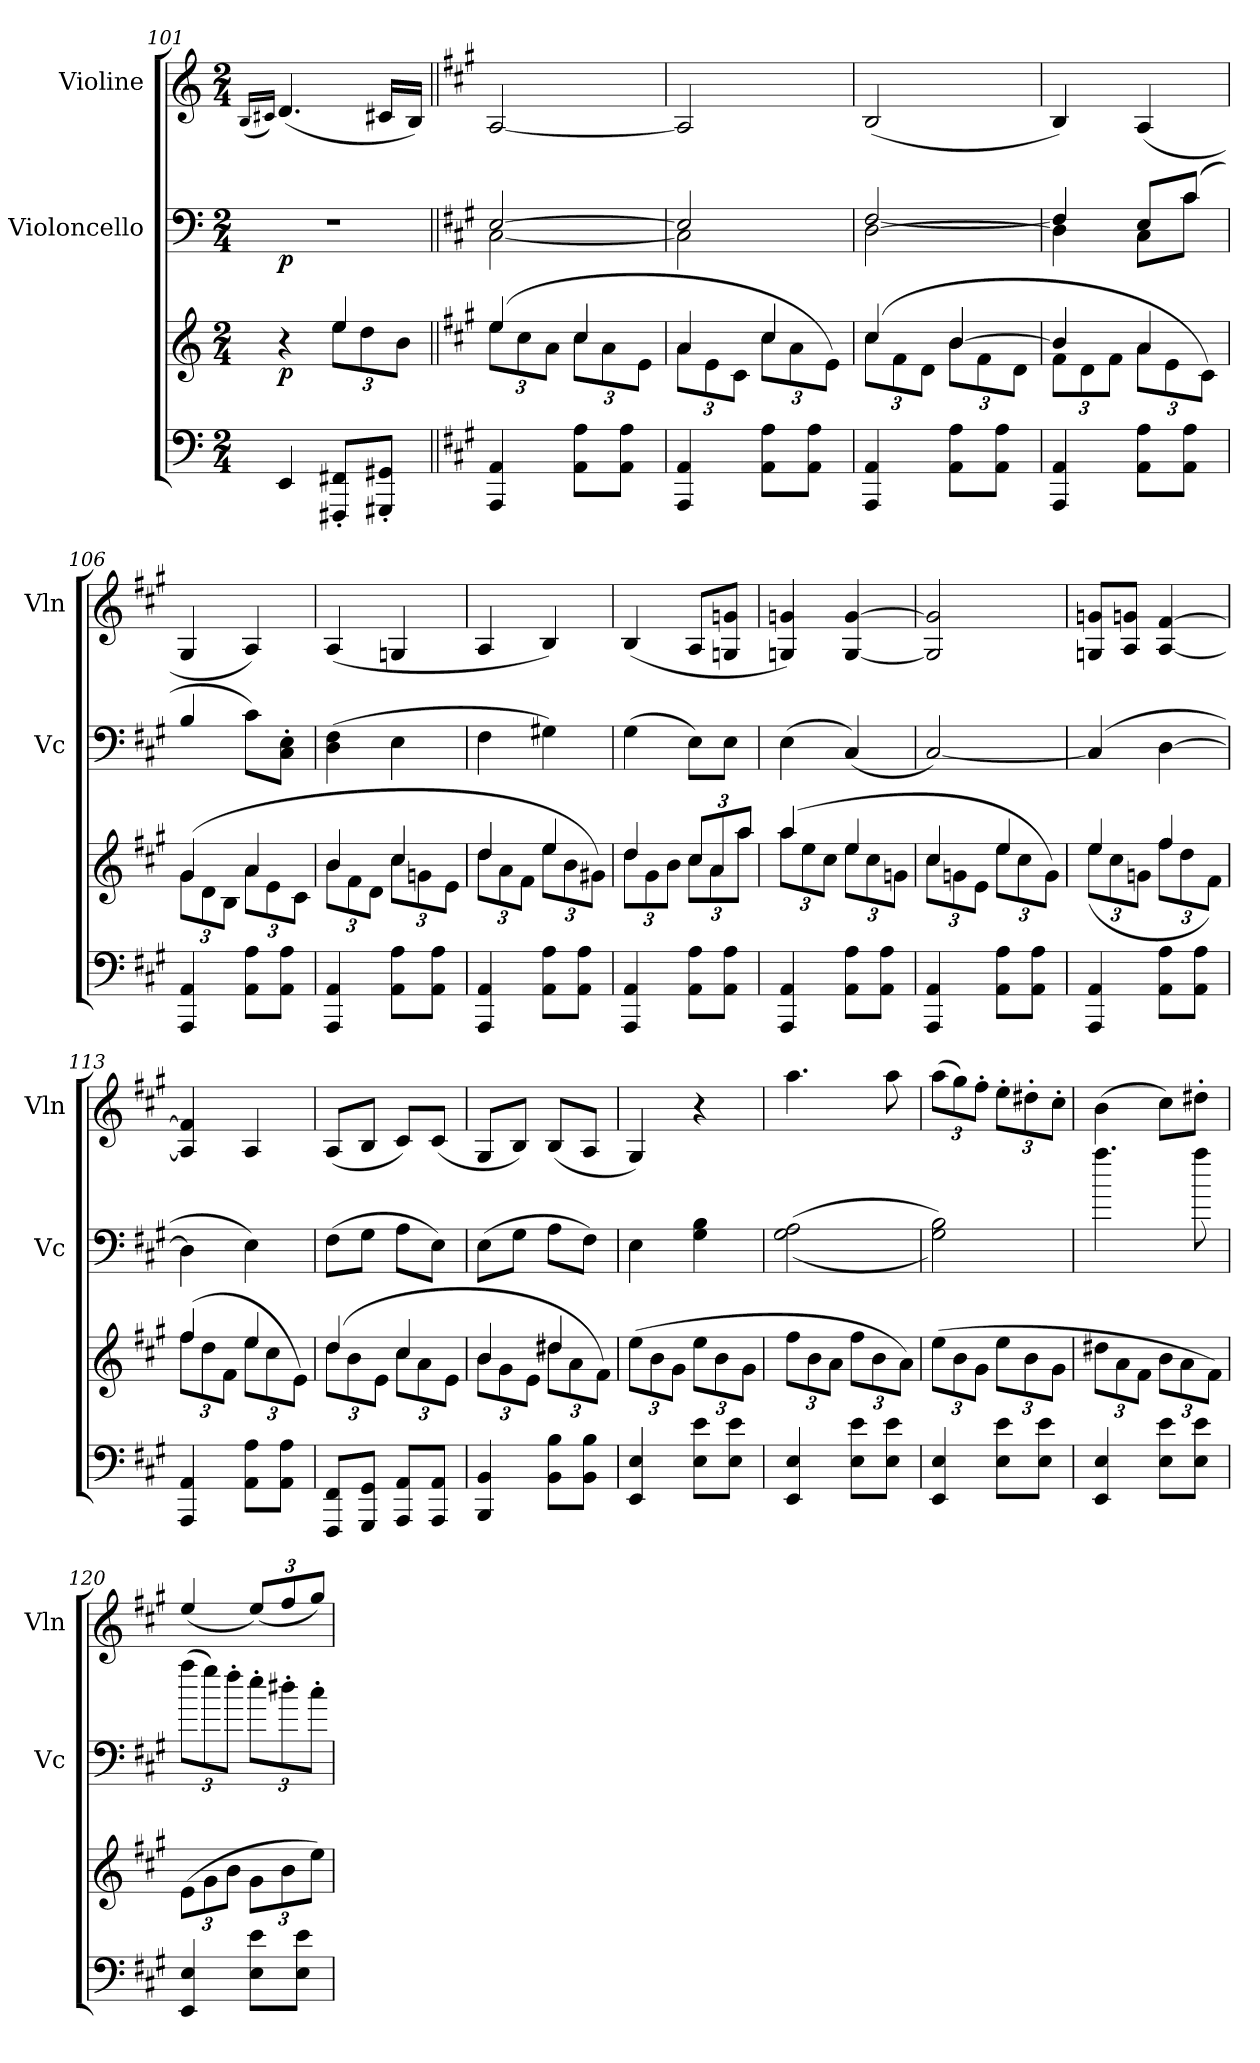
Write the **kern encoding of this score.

**kern	**kern	**dynam	**kern	**dynam	**kern
*part3	*part3	*part3	*part2	*part2	*part1
*staff4	*staff3	*staff3/4	*staff2	*staff2	*staff1
*	*	*	*I"Violoncello	*	*I"Violine
*	*	*	*I'Vc	*	*I'Vln
*clefF4	*clefG2	*	*clefF4	*	*clefG2
*k[]	*k[]	*	*k[]	*	*k[]
*M2/4	*M2/4	*	*M2/4	*	*M2/4
=101	=101	=101	=101	=101	=101
.	.	.	.	.	(<16qqB/LL
.	.	.	.	.	16qqc#X/JJ)
*	*^	*	*	*	*
!	!	!	!LO:DY:b	!	!LO:DY:b	!
4EE/	4r	4ryy	p	2r	p	(<4.d/
*	*	*Xbrackettup	*	*	*	*
8FFF#X'/ 8FF#X'/L	4ee/	12ee\L	.	.	.	.
.	.	12dd\	.	.	.	.
8GGG#X'/ 8GG#X'/J	.	.	.	.	.	16c#X/LL
.	.	12b\J	.	.	.	.
.	.	.	.	.	.	16B/JJ)
=102||	=102||	=102||	=102||	=102||	=102||	=102||
*k[f#c#g#]	*k[f#c#g#]	*	*	*k[f#c#g#]	*	*k[f#c#g#]
*	*	*	*	*^	*	*
4AAA/ 4AA/	(>4ee/	12ee\L	.	[2E/	[2C#\	.	[2A/
.	.	12cc#\	.	.	.	.	.
.	.	12a\J	.	.	.	.	.
8AA\ 8A\L	4cc#/	12cc#\L	.	.	.	.	.
.	.	12a\	.	.	.	.	.
8AA\ 8A\J	.	.	.	.	.	.	.
.	.	12e\J	.	.	.	.	.
=103	=103	=103	=103	=103	=103	=103	=103
4AAA/ 4AA/	4a/	12a\L	.	2E/]	2C#\]	.	2A/]
.	.	12e\	.	.	.	.	.
.	.	12c#\J	.	.	.	.	.
8AA\ 8A\L	4cc#/	12cc#\L	.	.	.	.	.
.	.	12a\	.	.	.	.	.
8AA\ 8A\J	.	.	.	.	.	.	.
.	.	12e\J)	.	.	.	.	.
=104	=104	=104	=104	=104	=104	=104	=104
4AAA/ 4AA/	(>4cc#/	12cc#\L	.	[2D\	[2F#/	.	(<2B/
.	.	12f#\	.	.	.	.	.
.	.	12d\J	.	.	.	.	.
8AA\ 8A\L	[4b/	12b\L	.	.	.	.	.
.	.	12f#\	.	.	.	.	.
8AA\ 8A\J	.	.	.	.	.	.	.
.	.	12d\J	.	.	.	.	.
=105	=105	=105	=105	=105	=105	=105	=105
4AAA/ 4AA/	4b/]	12f#\L	.	4D\]	4F#/]	.	4B/)
.	.	12d\	.	.	.	.	.
.	.	12f#\J	.	.	.	.	.
8AA\ 8A\L	4a/	12a\L	.	8E/L	8C#\L	.	(<4A/
.	.	12e\	.	.	.	.	.
8AA\ 8A\J	.	.	.	(>8c#/J	8c#\J	.	.
.	.	12c#\J)	.	.	.	.	.
*	*	*	*	*v	*v	*	*
=106	=106	=106	=106	=106	=106	=106
4AAA/ 4AA/	(>4g#/	12g#\L	.	4B/	.	4G#/
.	.	12d\	.	.	.	.
.	.	12B\J	.	.	.	.
8AA\ 8A\L	4a/	12a\L	.	8c#\L)	.	4A/)
.	.	12e\	.	.	.	.
8AA\ 8A\J	.	.	.	8C#'\ 8E'\J	.	.
.	.	12c#\J	.	.	.	.
=107	=107	=107	=107	=107	=107	=107
4AAA/ 4AA/	4b/	12b\L	.	(>4D\ 4F#\	.	(<4A/
.	.	12f#\	.	.	.	.
.	.	12d\J	.	.	.	.
8AA\ 8A\L	4cc#/	12cc#\L	.	4E\	.	4Gn/
.	.	12gn\	.	.	.	.
8AA\ 8A\J	.	.	.	.	.	.
.	.	12e\J	.	.	.	.
=108	=108	=108	=108	=108	=108	=108
4AAA/ 4AA/	4dd/	12dd\L	.	4F#\	.	4A/
.	.	12a\	.	.	.	.
.	.	12f#\J	.	.	.	.
8AA\ 8A\L	4ee/	12ee\L	.	4G#X\)	.	4B/)
.	.	12b\	.	.	.	.
8AA\ 8A\J	.	.	.	.	.	.
.	.	12g#X\J)	.	.	.	.
=109	=109	=109	=109	=109	=109	=109
4AAA/ 4AA/	4dd/	12dd\L	.	(>4G#\	.	(<4B/
.	.	12g#\	.	.	.	.
.	.	12b\J	.	.	.	.
8AA\ 8A\L	12cc#/L	12cc#\L	.	8E\L)	.	8A/L
.	12a/	12a\	.	.	.	.
8AA\ 8A\J	.	.	.	8E\J	.	8Gn/ 8gn/J
.	12aa/J	12aa\J	.	.	.	.
=110	=110	=110	=110	=110	=110	=110
4AAA/ 4AA/	(>4aa/	12aa\L	.	(>4E\	.	4Gn/ 4gn/)
.	.	12ee\	.	.	.	.
.	.	12cc#\J	.	.	.	.
8AA\ 8A\L	4ee/	12ee\L	.	(<4C#/)	.	[4G/ [4g/
.	.	12cc#\	.	.	.	.
8AA\ 8A\J	.	.	.	.	.	.
.	.	12gn\J	.	.	.	.
=111	=111	=111	=111	=111	=111	=111
4AAA/ 4AA/	4cc#/	12cc#\L	.	[2C#/)	.	2Gn]/ 2g]/
.	.	12gn\	.	.	.	.
.	.	12e\J	.	.	.	.
8AA\ 8A\L	4ee/	12ee\L	.	.	.	.
.	.	12cc#\	.	.	.	.
8AA\ 8A\J	.	.	.	.	.	.
.	.	12g\J)	.	.	.	.
=112	=112	=112	=112	=112	=112	=112
4AAA/ 4AA/	4ee/	(>12ee\L	.	(>4C#/]	.	8G/ 8g/L
.	.	12cc#\	.	.	.	.
.	.	.	.	.	.	8A/ 8gn/J
.	.	12gn\J	.	.	.	.
8AA\ 8A\L	4ff#/	12ff#\L	.	[4D\	.	[4A/ [4f#/
.	.	12dd\	.	.	.	.
8AA\ 8A\J	.	.	.	.	.	.
.	.	12f#\J)	.	.	.	.
=113	=113	=113	=113	=113	=113	=113
4AAA/ 4AA/	(>4ff#/	12ff#\L	.	4D\]	.	4A]/ 4f#]/
.	.	12dd\	.	.	.	.
.	.	12f#\J	.	.	.	.
8AA\ 8A\L	4ee/	12ee\L	.	4E\)	.	4A/
.	.	12cc#\	.	.	.	.
8AA\ 8A\J	.	.	.	.	.	.
.	.	12e\J)	.	.	.	.
=114	=114	=114	=114	=114	=114	=114
8FFF#/ 8FF#/L	(>4dd/	12dd\L	.	(>8F#\L	.	(<8A/L
.	.	12b\	.	.	.	.
8GGG#/ 8GG#/J	.	.	.	8G#\J	.	8B/J
.	.	12e\J	.	.	.	.
8AAA/ 8AA/L	4cc#/	12cc#\L	.	8A\L	.	8c#/L)
.	.	12a\	.	.	.	.
8AAA/ 8AA/J	.	.	.	8E\J)	.	(<8c#/J
.	.	12e\J	.	.	.	.
=115	=115	=115	=115	=115	=115	=115
4BBB/ 4BB/	4b/	12b\L	.	(>8E\L	.	8G#/L
.	.	12g#\	.	.	.	.
.	.	.	.	8G#\J	.	8B/J)
.	.	12e\J	.	.	.	.
8BB\ 8B\L	4dd#X/	12dd#\L	.	8A\L	.	(<8B/L
.	.	12a\	.	.	.	.
8BB\ 8B\J	.	.	.	8F#\J)	.	8A/J
.	.	12f#\J)	.	.	.	.
*	*v	*v	*	*	*	*
=116	=116	=116	=116	=116	=116
4EE/ 4E/	(>12ee\L	.	4E\	.	4G#/)
.	12b\	.	.	.	.
.	12g#\J	.	.	.	.
8E\ 8e\L	12ee\L	.	4G#\ 4B\	.	4r
.	12b\	.	.	.	.
8E\ 8e\J	.	.	.	.	.
.	12g#\J	.	.	.	.
=117	=117	=117	=117	=117	=117
4EE/ 4E/	12ff#\L	.	(>(>2G#\ 2A\	.	4.aa\
.	12b\	.	.	.	.
.	12a\J	.	.	.	.
8E\ 8e\L	12ff#\L	.	.	.	.
.	12b\	.	.	.	.
8E\ 8e\J	.	.	.	.	8aa\
.	12a\J)	.	.	.	.
=118	=118	=118	=118	=118	=118
*	*	*	*	*	*Xbrackettup
4EE/ 4E/	(>12ee\L	.	2G#\ 2B\))	.	(<12aa\L
.	12b\	.	.	.	12gg#\)
.	12g#\J	.	.	.	12ff#'\J
8E\ 8e\L	12ee\L	.	.	.	12ee'\L
.	12b\	.	.	.	12dd#X'\
8E\ 8e\J	.	.	.	.	.
.	12g#\J	.	.	.	12cc#'\J
=119	=119	=119	=119	=119	=119
4EE/ 4E/	12dd#X\L	.	4.aa\	.	(<4b\
.	12a\	.	.	.	.
.	12f#\J	.	.	.	.
8E\ 8e\L	12b\L	.	.	.	8cc#\L)
.	12a\	.	.	.	.
8E\ 8e\J	.	.	8aa\	.	8dd#X'\J
.	12f#\J)	.	.	.	.
=120	=120	=120	=120	=120	=120
*	*	*	*Xbrackettup	*	*
4EE/ 4E/	(>12e\L	.	(>12aa\L	.	(<4ee/
.	12g#\	.	12gg#\)	.	.
.	12b\J	.	12ff#'\J	.	.
8E\ 8e\L	12g#\L	.	12ee'\L	.	(<12ee/L)
.	12b\	.	12dd#X'\	.	12ff#/
8E\ 8e\J	.	.	.	.	.
.	12ee\J)	.	12cc#'\J	.	12gg#/J)
=	=	=	=	=	=
*-	*-	*-	*-	*-	*-
